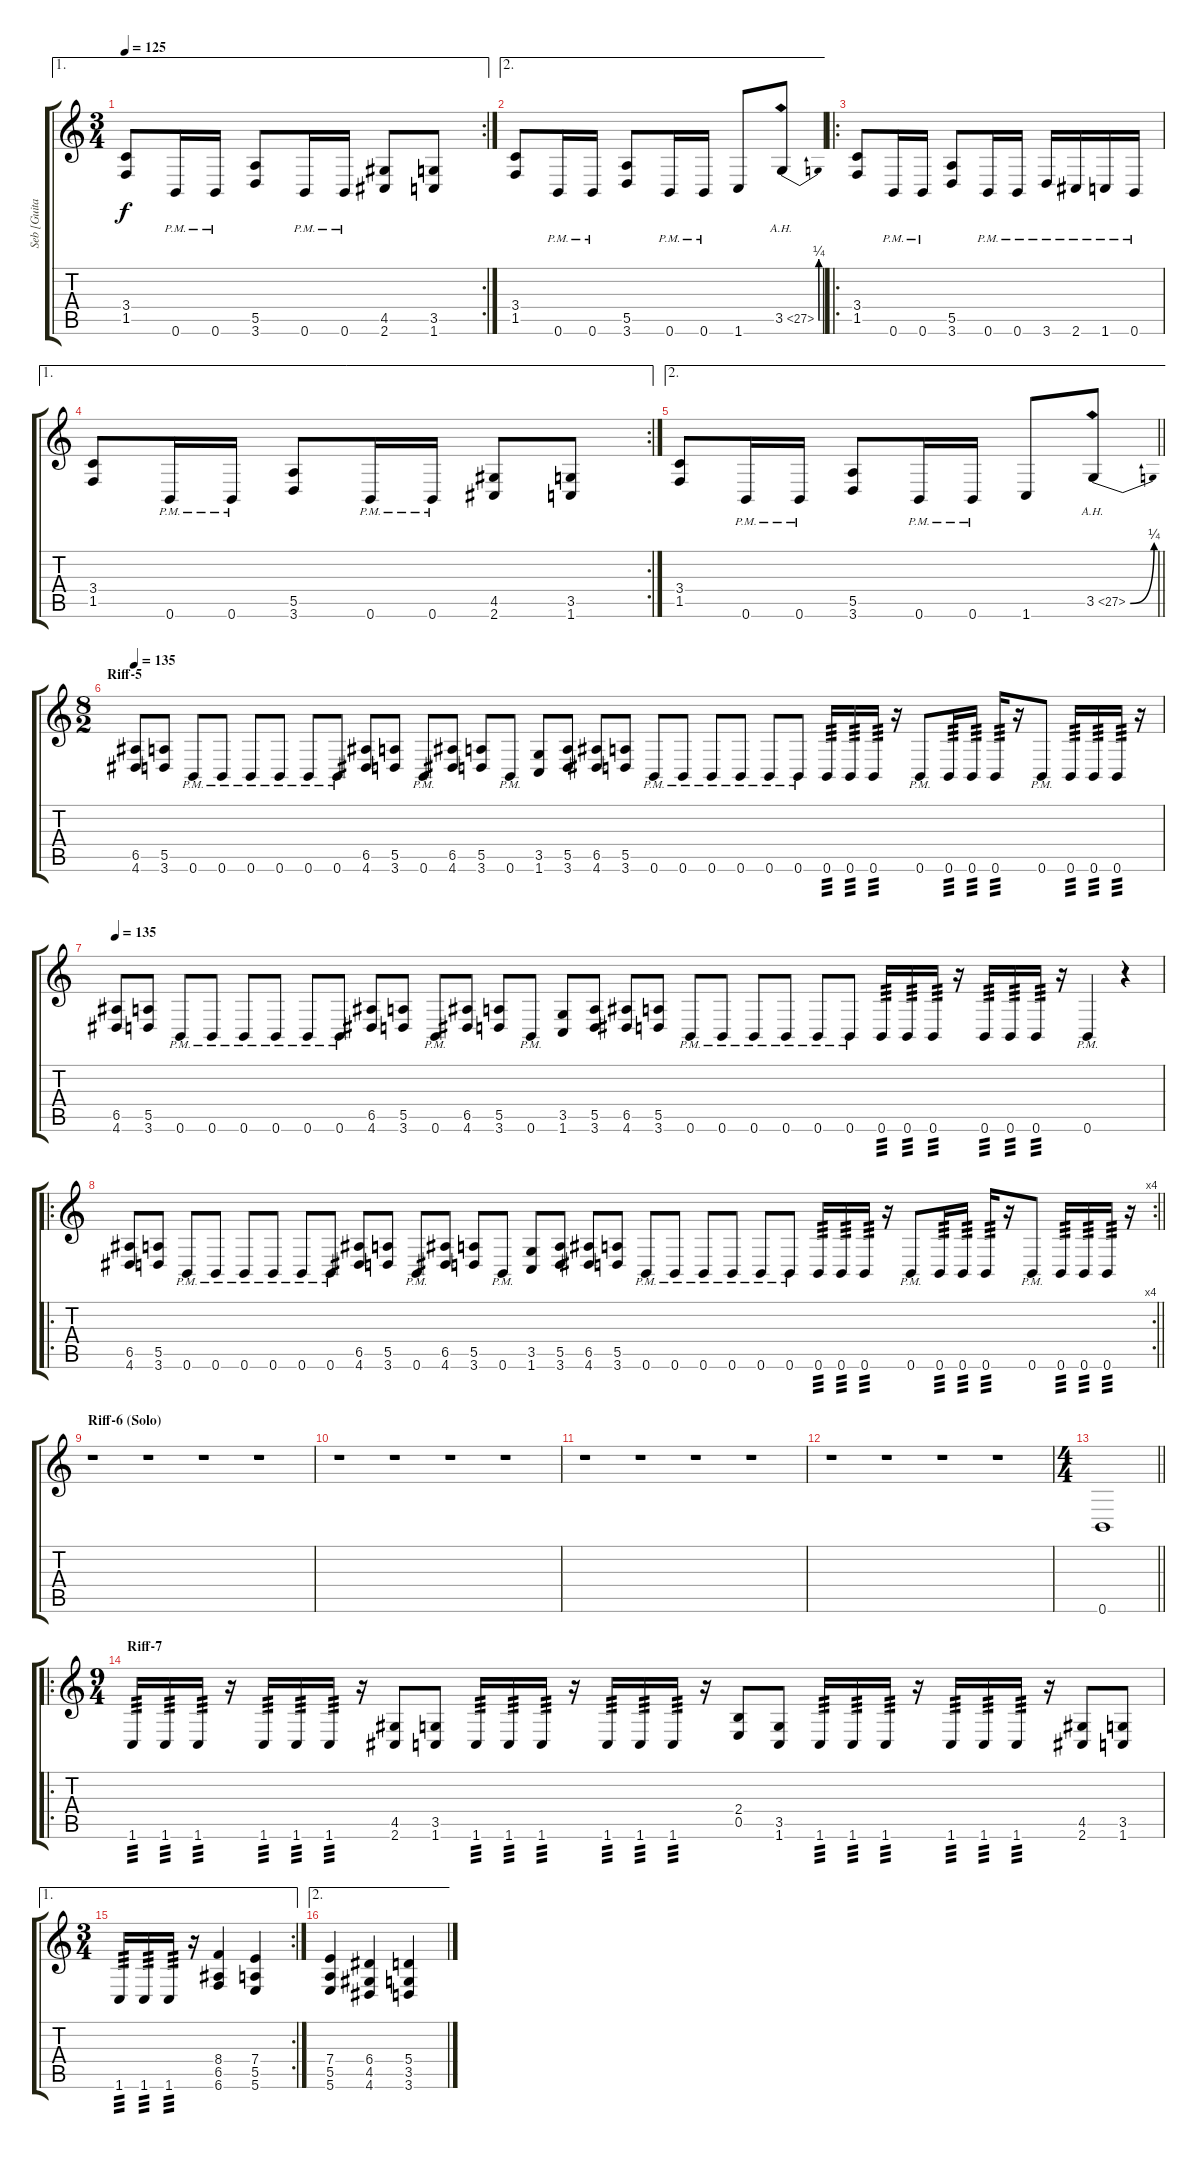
\track ("Seb [Guitar Left]" "Seb [Guita") {instrument distortionguitar}
\staff {score tabs}
\tuning (B3 Gb3 D3 A2 E2 B1) {hide}
\ae 1
\rc 2
\ts (3 4)
\tempo 125
\clef g2
\ks c
(3.4 1.5).8{dy f} 0.6{pm}.16 0.6{pm}.16 (5.5 3.6).8 0.6{pm}.16 0.6{pm}.16 (4.5 2.6).8 (3.5 1.6).8 |
\ae 2
(3.4 1.5).8 0.6{pm}.16 0.6{pm}.16 (5.5 3.6).8 0.6{pm}.16 0.6{pm}.16 1.6.8 3.5{be (bend 0 0 60 1) ah 24}.8 |
\ro
(3.4 1.5).8 0.6{pm}.16 0.6{pm}.16 (5.5 3.6).8 0.6{pm}.16 0.6{pm}.16 3.6{pm}.16 2.6{pm}.16 1.6{pm}.16 0.6{pm}.16 |
\ae 1
\rc 2
(3.4 1.5).8 0.6{pm}.16 0.6{pm}.16 (5.5 3.6).8 0.6{pm}.16 0.6{pm}.16 (4.5 2.6).8 (3.5 1.6).8 |
\ae 2
\barLineRight lightlight
(3.4 1.5).8 0.6{pm}.16 0.6{pm}.16 (5.5 3.6).8 0.6{pm}.16 0.6{pm}.16 1.6.8 3.5{be (bend 0 0 60 1) ah 24}.8 |
\ts (8 2)
\section ("" "Riff-5")
\tempo 135
(6.5 4.6).8 (5.5 3.6).8 0.6{pm}.8 0.6{pm}.8 0.6{pm}.8 0.6{pm}.8 0.6{pm}.8 0.6{pm}.8 (6.5 4.6).8 (5.5 3.6).8 0.6{pm}.8 (6.5 4.6).8 (5.5 3.6).8 0.6{pm}.8 (3.5 1.6).8 (5.5 3.6).8 (6.5 4.6).8 (5.5 3.6).8 0.6{pm}.8 0.6{pm}.8 0.6{pm}.8 0.6{pm}.8 0.6{pm}.8 0.6{pm}.8 0.6.16{tp 3} 0.6.16{tp 3} 0.6.16{tp 3} r.16 0.6{pm}.8 0.6.16{tp 3} 0.6.16{tp 3} 0.6.16{tp 3} r.16 0.6{pm}.8 0.6.16{tp 3} 0.6.16{tp 3} 0.6.16{tp 3} r.16 |
\tempo 135
(6.5 4.6).8 (5.5 3.6).8 0.6{pm}.8 0.6{pm}.8 0.6{pm}.8 0.6{pm}.8 0.6{pm}.8 0.6{pm}.8 (6.5 4.6).8 (5.5 3.6).8 0.6{pm}.8 (6.5 4.6).8 (5.5 3.6).8 0.6{pm}.8 (3.5 1.6).8 (5.5 3.6).8 (6.5 4.6).8 (5.5 3.6).8 0.6{pm}.8 0.6{pm}.8 0.6{pm}.8 0.6{pm}.8 0.6{pm}.8 0.6{pm}.8 0.6.16{tp 3} 0.6.16{tp 3} 0.6.16{tp 3} r.16 0.6.16{tp 3} 0.6.16{tp 3} 0.6.16{tp 3} r.16 0.6{pm}.4 r.4 |
\ro
\rc 4
\barLineRight lightlight
(6.5 4.6).8 (5.5 3.6).8 0.6{pm}.8 0.6{pm}.8 0.6{pm}.8 0.6{pm}.8 0.6{pm}.8 0.6{pm}.8 (6.5 4.6).8 (5.5 3.6).8 0.6{pm}.8 (6.5 4.6).8 (5.5 3.6).8 0.6{pm}.8 (3.5 1.6).8 (5.5 3.6).8 (6.5 4.6).8 (5.5 3.6).8 0.6{pm}.8 0.6{pm}.8 0.6{pm}.8 0.6{pm}.8 0.6{pm}.8 0.6{pm}.8 0.6.16{tp 3} 0.6.16{tp 3} 0.6.16{tp 3} r.16 0.6{pm}.8 0.6.16{tp 3} 0.6.16{tp 3} 0.6.16{tp 3} r.16 0.6{pm}.8 0.6.16{tp 3} 0.6.16{tp 3} 0.6.16{tp 3} r.16 |
\section ("" "Riff-6 (Solo)")
r.1 r.1 r.1 r.1 |
r.1 r.1 r.1 r.1 |
r.1 r.1 r.1 r.1 |
r.1 r.1 r.1 r.1 |
\ts (4 4)
\barLineRight lightlight
0.6.1 |
\ro
\ts (9 4)
\section ("" "Riff-7")
1.6.16{tp 3} 1.6.16{tp 3} 1.6.16{tp 3} r.16 1.6.16{tp 3} 1.6.16{tp 3} 1.6.16{tp 3} r.16 (4.5 2.6).8 (3.5 1.6).8 1.6.16{tp 3} 1.6.16{tp 3} 1.6.16{tp 3} r.16 1.6.16{tp 3} 1.6.16{tp 3} 1.6.16{tp 3} r.16 (2.4 0.5).8 (3.5 1.6).8 1.6.16{tp 3} 1.6.16{tp 3} 1.6.16{tp 3} r.16 1.6.16{tp 3} 1.6.16{tp 3} 1.6.16{tp 3} r.16 (4.5 2.6).8 (3.5 1.6).8 |
\ae 1
\rc 2
\ts (3 4)
1.6.16{tp 3} 1.6.16{tp 3} 1.6.16{tp 3} r.16 (8.4 6.5 6.6).4 (7.4 5.5 5.6).4 |
\ae 2
(7.4 5.5 5.6).4 (6.4 4.5 4.6).4 (5.4 3.5 3.6).4
